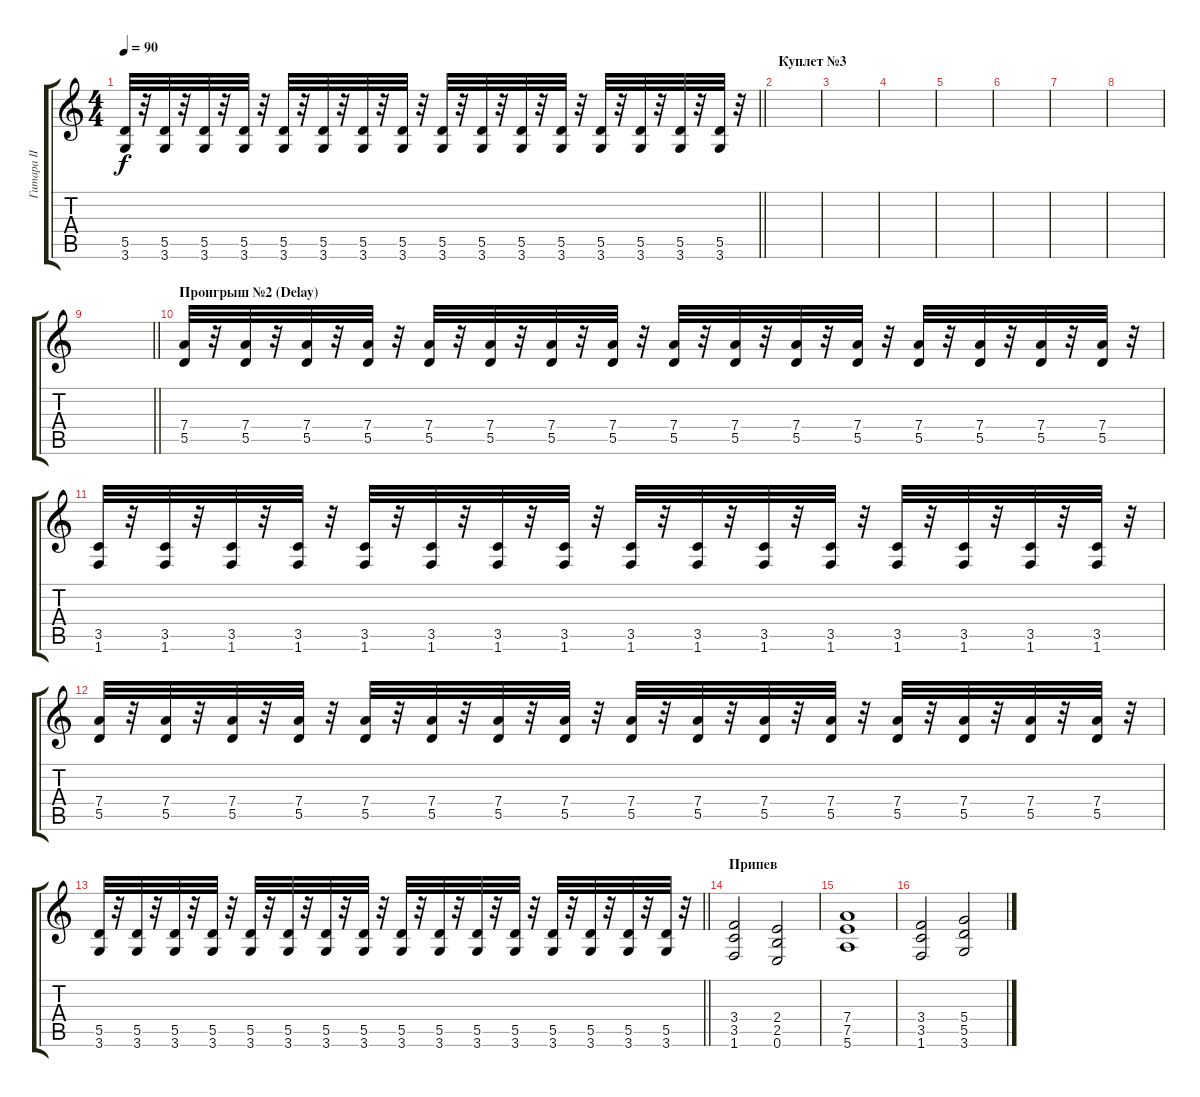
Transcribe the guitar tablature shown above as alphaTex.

\track ("Гитара II" "Гитара II") {instrument distortionguitar}
\staff {score tabs}
\tuning (E4 B3 G3 D3 A2 E2) {hide}
\ts (4 4)
\tempo 90
\clef g2
\barLineRight lightlight
\ks c
(5.5 3.6).32{dy f} r.32 (5.5 3.6).32 r.32 (5.5 3.6).32 r.32 (5.5 3.6).32 r.32 (5.5 3.6).32 r.32 (5.5 3.6).32 r.32 (5.5 3.6).32 r.32 (5.5 3.6).32 r.32 (5.5 3.6).32 r.32 (5.5 3.6).32 r.32 (5.5 3.6).32 r.32 (5.5 3.6).32 r.32 (5.5 3.6).32 r.32 (5.5 3.6).32 r.32 (5.5 3.6).32 r.32 (5.5 3.6).32 r.32 |
\section ("" "Куплет №3")
|
|
|
|
|
|
|
\barLineRight lightlight
|
\section ("" "Проигрыш №2 (Delay)")
(7.4 5.5).32{volume 13} r.32 (7.4 5.5).32 r.32 (7.4 5.5).32 r.32 (7.4 5.5).32 r.32 (7.4 5.5).32 r.32 (7.4 5.5).32 r.32 (7.4 5.5).32 r.32 (7.4 5.5).32 r.32 (7.4 5.5).32 r.32 (7.4 5.5).32 r.32 (7.4 5.5).32 r.32 (7.4 5.5).32 r.32 (7.4 5.5).32 r.32 (7.4 5.5).32 r.32 (7.4 5.5).32 r.32 (7.4 5.5).32 r.32 |
(3.5 1.6).32 r.32 (3.5 1.6).32 r.32 (3.5 1.6).32 r.32 (3.5 1.6).32 r.32 (3.5 1.6).32 r.32 (3.5 1.6).32 r.32 (3.5 1.6).32 r.32 (3.5 1.6).32 r.32 (3.5 1.6).32 r.32 (3.5 1.6).32 r.32 (3.5 1.6).32 r.32 (3.5 1.6).32 r.32 (3.5 1.6).32 r.32 (3.5 1.6).32 r.32 (3.5 1.6).32 r.32 (3.5 1.6).32 r.32 |
(7.4 5.5).32 r.32 (7.4 5.5).32 r.32 (7.4 5.5).32 r.32 (7.4 5.5).32 r.32 (7.4 5.5).32 r.32 (7.4 5.5).32 r.32 (7.4 5.5).32 r.32 (7.4 5.5).32 r.32 (7.4 5.5).32 r.32 (7.4 5.5).32 r.32 (7.4 5.5).32 r.32 (7.4 5.5).32 r.32 (7.4 5.5).32 r.32 (7.4 5.5).32 r.32 (7.4 5.5).32 r.32 (7.4 5.5).32 r.32 |
\barLineRight lightlight
(5.5 3.6).32 r.32 (5.5 3.6).32 r.32 (5.5 3.6).32 r.32 (5.5 3.6).32 r.32 (5.5 3.6).32 r.32 (5.5 3.6).32 r.32 (5.5 3.6).32 r.32 (5.5 3.6).32 r.32 (5.5 3.6).32 r.32 (5.5 3.6).32 r.32 (5.5 3.6).32 r.32 (5.5 3.6).32 r.32 (5.5 3.6).32 r.32 (5.5 3.6).32 r.32 (5.5 3.6).32 r.32 (5.5 3.6).32 r.32 |
\section ("" "Припев")
(3.4 3.5 1.6).2{volume 10} (2.4 2.5 0.6).2 |
(7.4 7.5 5.6).1 |
(3.4 3.5 1.6).2 (5.4 5.5 3.6).2
